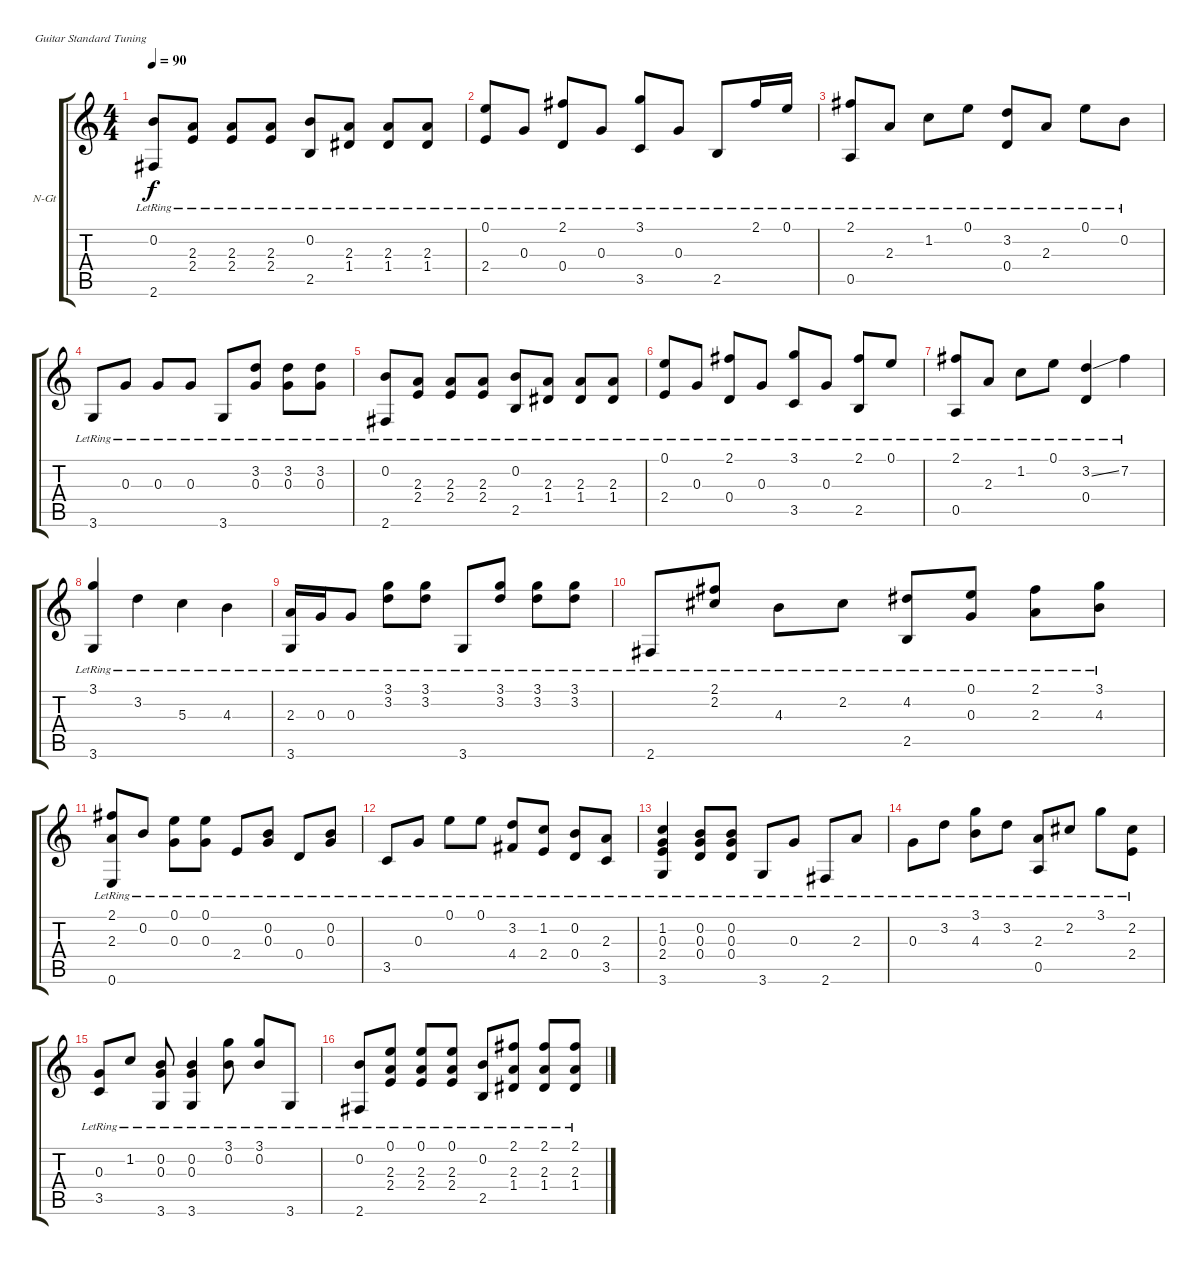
\bracketExtendMode groupsimilarinstruments
\firstSystemTrackNameOrientation horizontal
\otherSystemsTrackNameOrientation horizontal
\track ("Spanish guitar" "N-Gt") {instrument acousticguitarnylon}
\staff {score tabs}
\tuning (E4 B3 G3 D3 A2 E2)
\ts (4 4)
\tempo 90
\clef g2
\ks c
(0.2{lr} 2.6{lr}).8{dy f} (2.3{lr} 2.4{lr}).8 (2.3{lr} 2.4{lr}).8 (2.3{lr} 2.4{lr}).8 (0.2{lr} 2.5{lr}).8 (2.3{lr} 1.4{lr}).8 (2.3{lr} 1.4{lr}).8 (2.3{lr} 1.4{lr}).8 |
(0.1{lr} 2.4{lr}).8 0.3{lr}.8 (2.1{lr} 0.4{lr}).8 0.3{lr}.8 (3.1{lr} 3.5{lr}).8 0.3{lr}.8 2.5{lr}.8 2.1{lr}.16 0.1{lr}.16 |
(2.1{lr} 0.5{lr}).8 2.3{lr}.8 1.2{lr}.8 0.1{lr}.8 (3.2{lr} 0.4{lr}).8 2.3{lr}.8 0.1{lr}.8 0.2{lr}.8 |
3.6{lr}.8 0.3{lr}.8 0.3{lr}.8 0.3{lr}.8 3.6{lr}.8 (3.2{lr} 0.3{lr}).8 (3.2{lr} 0.3{lr}).8 (3.2{lr} 0.3{lr}).8 |
(0.2{lr} 2.6{lr}).8 (2.3{lr} 2.4{lr}).8 (2.3{lr} 2.4{lr}).8 (2.3{lr} 2.4{lr}).8 (0.2{lr} 2.5{lr}).8 (2.3{lr} 1.4{lr}).8 (2.3{lr} 1.4{lr}).8 (2.3{lr} 1.4{lr}).8 |
(0.1{lr} 2.4{lr}).8 0.3{lr}.8 (2.1{lr} 0.4{lr}).8 0.3{lr}.8 (3.1{lr} 3.5{lr}).8 0.3{lr}.8 (2.1{lr} 2.5{lr}).8 0.1{lr}.8 |
(2.1{lr} 0.5{lr}).8 2.3{lr}.8 1.2{lr}.8 0.1{lr}.8 (3.2{ss} 0.4{lr}).4 7.2{lr}.4 |
(3.1{lr} 3.6{lr}).4 3.2{lr}.4 5.3{lr}.4 4.3{lr}.4 |
(2.3{lr} 3.6{lr}).16 0.3{lr}.16 0.3{lr}.8 (3.1{lr} 3.2{lr}).8 (3.1{lr} 3.2{lr}).8 3.6{lr}.8 (3.1{lr} 3.2{lr}).8 (3.1{lr} 3.2{lr}).8 (3.1{lr} 3.2{lr}).8 |
2.6{lr}.8 (2.1{lr} 2.2{lr}).8 4.3{lr}.8 2.2{lr}.8 (4.2{lr} 2.5{lr}).8 (0.1{lr} 0.3{lr}).8 (2.1{lr} 2.3{lr}).8 (3.1{lr} 4.3{lr}).8 |
(2.1{lr} 2.3{lr} 0.6{lr}).8 0.2{lr}.8 (0.1{lr} 0.3{lr}).8 (0.1{lr} 0.3{lr}).8 2.4{lr}.8 (0.2{lr} 0.3{lr}).8 0.4{lr}.8 (0.2{lr} 0.3{lr}).8 |
3.5{lr}.8 0.3{lr}.8 0.1{lr}.8 0.1{lr}.8 (3.2{lr} 4.4{lr}).8 (1.2{lr} 2.4{lr}).8 (0.2{lr} 0.4{lr}).8 (2.3{lr} 3.5{lr}).8 |
(1.2{lr} 0.3{lr} 2.4{lr} 3.6{lr}).4 (0.2{lr} 0.3{lr} 0.4{lr}).8 (0.2{lr} 0.3{lr} 0.4{lr}).8 3.6{lr}.8 0.3{lr}.8 2.6{lr}.8 2.3{lr}.8 |
0.3{lr}.8 3.2{lr}.8 (3.1{lr} 4.3{lr}).8 3.2{lr}.8 (2.3{lr} 0.5{lr}).8 2.2{lr}.8 3.1{lr}.8 (2.2{lr} 2.4{lr}).8 |
(0.3{lr} 3.5{lr}).8 1.2{lr}.8 (0.2{lr} 0.3{lr} 3.6{lr}).8 (0.2{lr} 0.3{lr} 3.6{lr}).4 (3.1{lr} 0.2{lr}).8 (3.1{lr} 0.2{lr}).8 3.6{lr}.8 |
(0.2{lr} 2.6{lr}).8 (0.1{lr} 2.3{lr} 2.4{lr}).8 (0.1{lr} 2.3{lr} 2.4{lr}).8 (0.1{lr} 2.3{lr} 2.4{lr}).8 (0.2{lr} 2.5{lr}).8 (2.1{lr} 2.3{lr} 1.4{lr}).8 (2.1{lr} 2.3{lr} 1.4{lr}).8 (2.1{lr} 2.3{lr} 1.4{lr}).8
